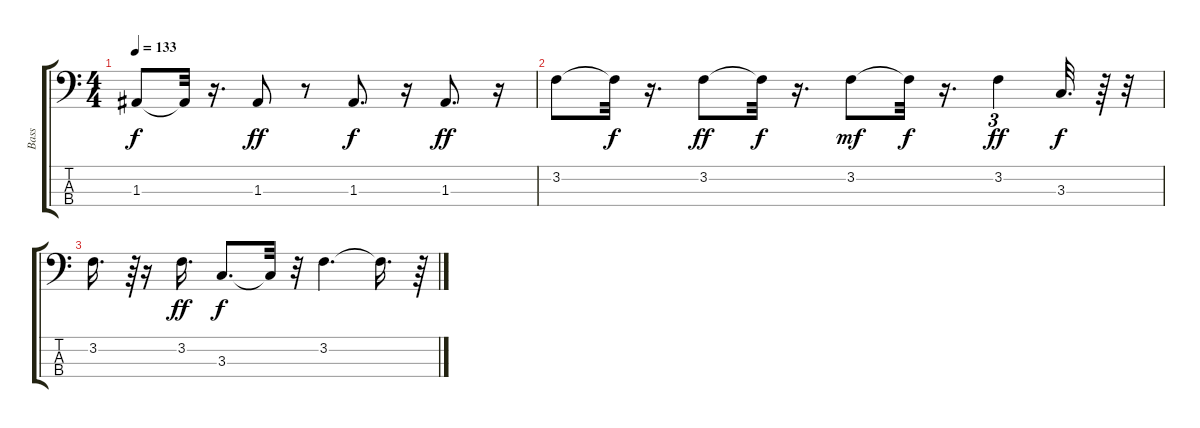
\track ("Bass    " "Bass    ") {instrument electricbassfinger}
\staff {score tabs}
\tuning (G2 D2 A1 E1) {hide}
\ts (4 4)
\tempo 133
\clef f4
\ks c
1.3.8{dy f} 1.3{t}.32 r.16{d} 1.3.8{dy ff} r.8 1.3.8{d dy f} r.16 1.3.8{d dy ff} r.16 |
3.2.8 3.2{t}.32{dy f} r.16{d} 3.2.8{dy ff} 3.2{t}.32{dy f} r.16{d} 3.2.8{dy mf} 3.2{t}.32{dy f} r.16{d} 3.2.4{tu (3 2) dy ff} 3.3.32{d dy f} r.64 r.32 |
3.2.16{d} r.64{tu (3 2)} r.16 3.2.16{d dy ff} 3.3.8{d dy f} 3.3{t}.32 r.32 3.2.4{d} 3.2{t}.16{d} r.64
